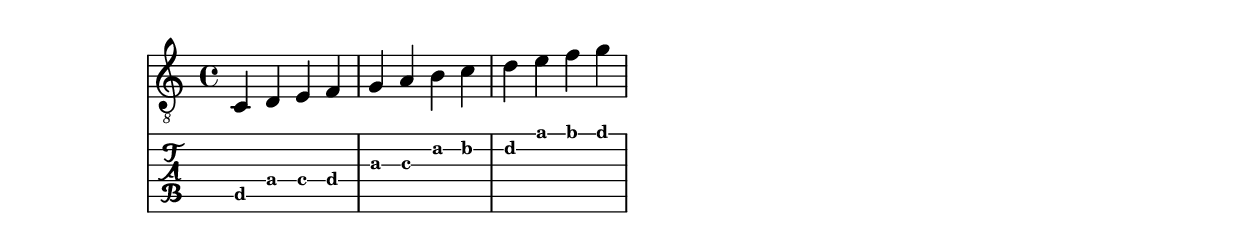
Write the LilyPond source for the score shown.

% DO NOT EDIT this file manually; it is automatically
% generated from Documentation/snippets/new
% Make any changes in Documentation/snippets/new/
% and then run scripts/auxiliar/makelsr.py
%
% This file is in the public domain.
%% Note: this file works from version 2.13.36
\version "2.13.36"

\header {
%% Translation of GIT committish: 59caa3adce63114ca7972d18f95d4aadc528ec3d
  texidoces = "
La tablatura se puede formatear utilizando letras en lugar de números.

"

  doctitlees = "Formateado de tablaturas con letras"

  lsrtags = "staff-notation, fretted-strings"

  texidoc = "
Tablature can be formatted using letters instead of numbers.

"
  doctitle = "Letter tablature formatting"
} % begin verbatim


music = \relative c {
  c4 d e f
  g4 a b c
  d4 e f g
}

<<
  \new Staff {
    \clef "G_8"
    \music
  }
  \new TabStaff \with {
    tablatureFormat = #fret-letter-tablature-format
  }
  {
    \music
  }
>>
